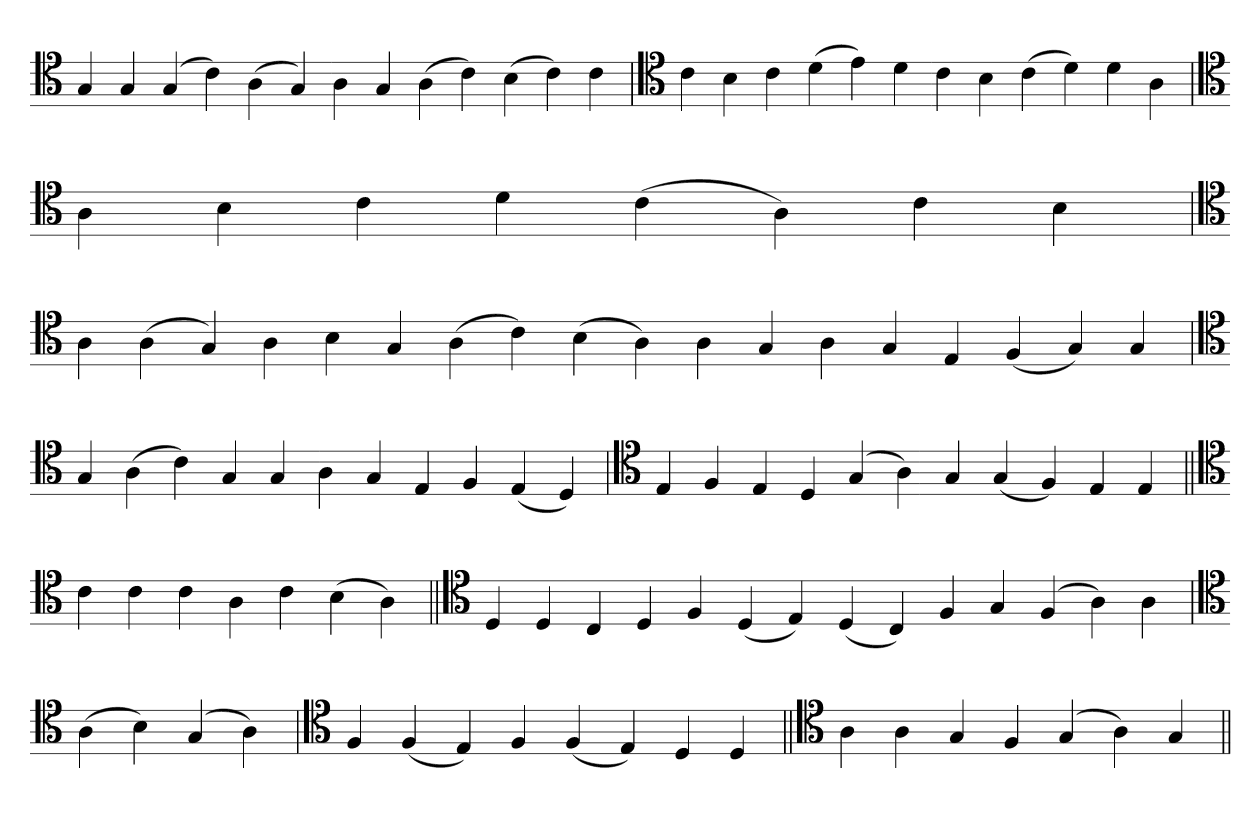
**kern
*part1
*staff1
*clefC4
=
4G
4G
(4G
4c)
(4A
4G)
4A
4G
(4A
4c)
(4B
4c)
4c
=`
*clefC4
4c
4B
4c
(4d
4e)
4d
4c
4B
(4c
4d)
4d
4A
=`
*clefC4
4A
4B
4c
4d
(4c
4A)
4c
4B
='
*clefC4
4A
(4A
4G)
4A
4B
4G
(4A
4c)
(4B
4A)
4A
4G
4A
4G
4E
(4F
4G)
4G
=
*clefC4
4G
(4A
4c)
4G
4G
4A
4G
4E
4F
(4E
4D)
='
*clefC4
4E
4F
4E
4D
(4G
4A)
4G
(4G
4F)
4E
4E
=||
*clefC4
4c
4c
4c
4A
4c
(4B
4A)
=||
*clefC4
4D
4D
4C
4D
4F
(4D
4E)
(4D
4C)
4F
4G
(4F
4A)
4A
='
*clefC4
(4A
4B)
(4G
4A)
=`
*clefC4
4F
(4F
4E)
4F
(4F
4E)
4D
4D
=||
*clefC4
4A
4A
4G
4F
(4G
4A)
4G
=||
*-
